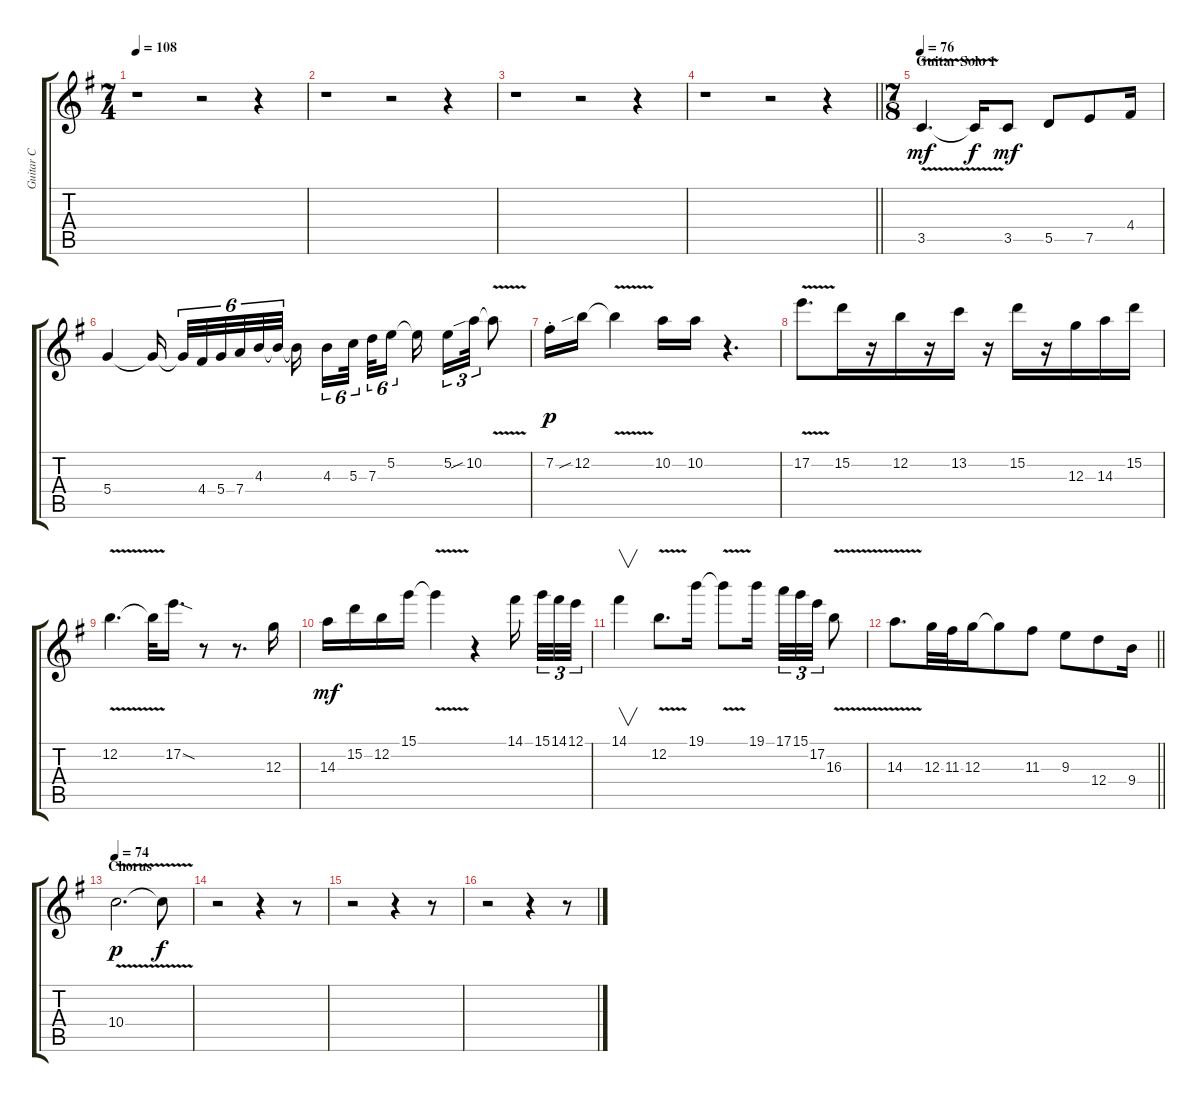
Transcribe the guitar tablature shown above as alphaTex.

\track ("Guitar C" "Guitar C") {instrument overdrivenguitar}
\staff {score tabs}
\tuning (E4 B3 G3 D3 A2 D2) {hide}
\ts (7 4)
\tempo 108
\clef g2
\ks g
r.1{dy mf} r.2 r.4 |
r.1 r.2 r.4 |
r.1 r.2 r.4 |
\barLineRight lightlight
r.1 r.2 r.4 |
\ts (7 8)
\section ("" "Guitar Solo 1")
\tempo 76
3.5{v}.4{d} 3.5{t}.16{dy f} 3.5.8{dy mf} 5.5.8 7.5.8 4.4.16 |
5.4.4 5.4{t}.16{beam splitsecondary} 5.4{t}.32{tu (6 4)} 4.4.32{tu (6 4)} 5.4.32{tu (6 4)} 7.4.32{tu (6 4)} 4.3.32{tu (6 4)} 4.3{t}.32{tu (6 4) beam splitsecondary} 4.3{t}.16 4.3.16{tu (6 4)} 5.3.32{tu (6 4) beam splitsecondary} 7.3.32{tu (6 4)} 5.2.16{tu (6 4)} 5.2{t}.16{beam splitsecondary} 5.2.16{tu (3 2)} 10.2{sib}.32{tu (3 2)} 10.2{v t}.8 |
7.2{st}.16{dy p} 12.2{sib}.16 12.2{v t}.4 10.2.16 10.2.16 r.4{d} |
17.2{v}.8{d} 15.2.16 r.16 12.2.16 r.16 13.2.16 r.16 15.2.16 r.16 12.3.16 14.3.16 15.2.16 |
12.2{v}.4{d} 12.2{t}.32 17.2{sod}.16{d} r.8 r.8{d} 12.3.16 |
14.3.16{dy mf} 15.2.16 12.2.16 15.1.16 15.1{v t}.4 r.4 14.1.16{beam splitsecondary} 15.1.32{tu (3 2)} 14.1.32{tu (3 2)} 12.1.32{tu (3 2)} |
14.1.4{v} 12.2{v}.8{d} 19.1.16 19.1{v t}.8 19.1.16{beam splitsecondary} 17.1.32{tu (3 2)} 15.1.32{tu (3 2)} 17.2.32{tu (3 2)} 16.3{v}.8 |
\barLineRight lightlight
14.3{v}.8{d} 12.3.32 11.3.32 12.3.16 12.3{t}.8 11.3.8 9.3.8 12.4.8 9.4.16 |
\section ("" "Chorus")
\tempo 74
10.4{v}.2{d dy p} 10.4{t}.8{dy f} |
r.2 r.4 r.8 |
r.2 r.4 r.8 |
r.2 r.4 r.8
